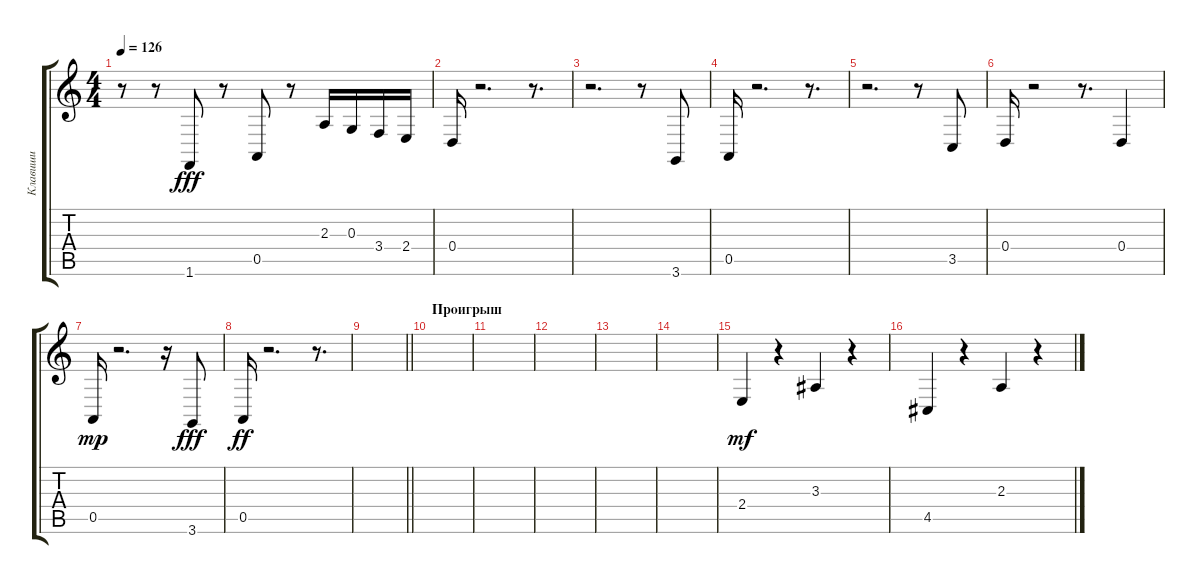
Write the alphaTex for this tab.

\track ("Клавиши" "Клавиши") {instrument brasssection}
\staff {score tabs}
\tuning (E4 B3 G3 D3 A2 E2) {hide}
\ts (4 4)
\tempo 126
\clef g2
\ks c
r.8{dy ff} r.8 1.6.8{dy fff} r.8 0.5.8 r.8 2.3.16 0.3.16 3.4.16 2.4.16 |
0.4.16 r.2{d} r.8{d} |
r.2{d} r.8 3.6.8 |
0.5.16 r.2{d} r.8{d} |
r.2{d} r.8 3.5.8 |
0.4.16 r.2 r.8{d} 0.4.4 |
0.5.16{dy mp} r.2{d} r.16 3.6.8{dy fff} |
0.5.16{dy ff} r.2{d} r.8{d} |
\barLineRight lightlight
|
\section ("" "Проигрыш")
|
|
|
|
|
2.4.4{dy mf} r.4 3.3.4 r.4 |
4.5.4 r.4 2.3.4 r.4
